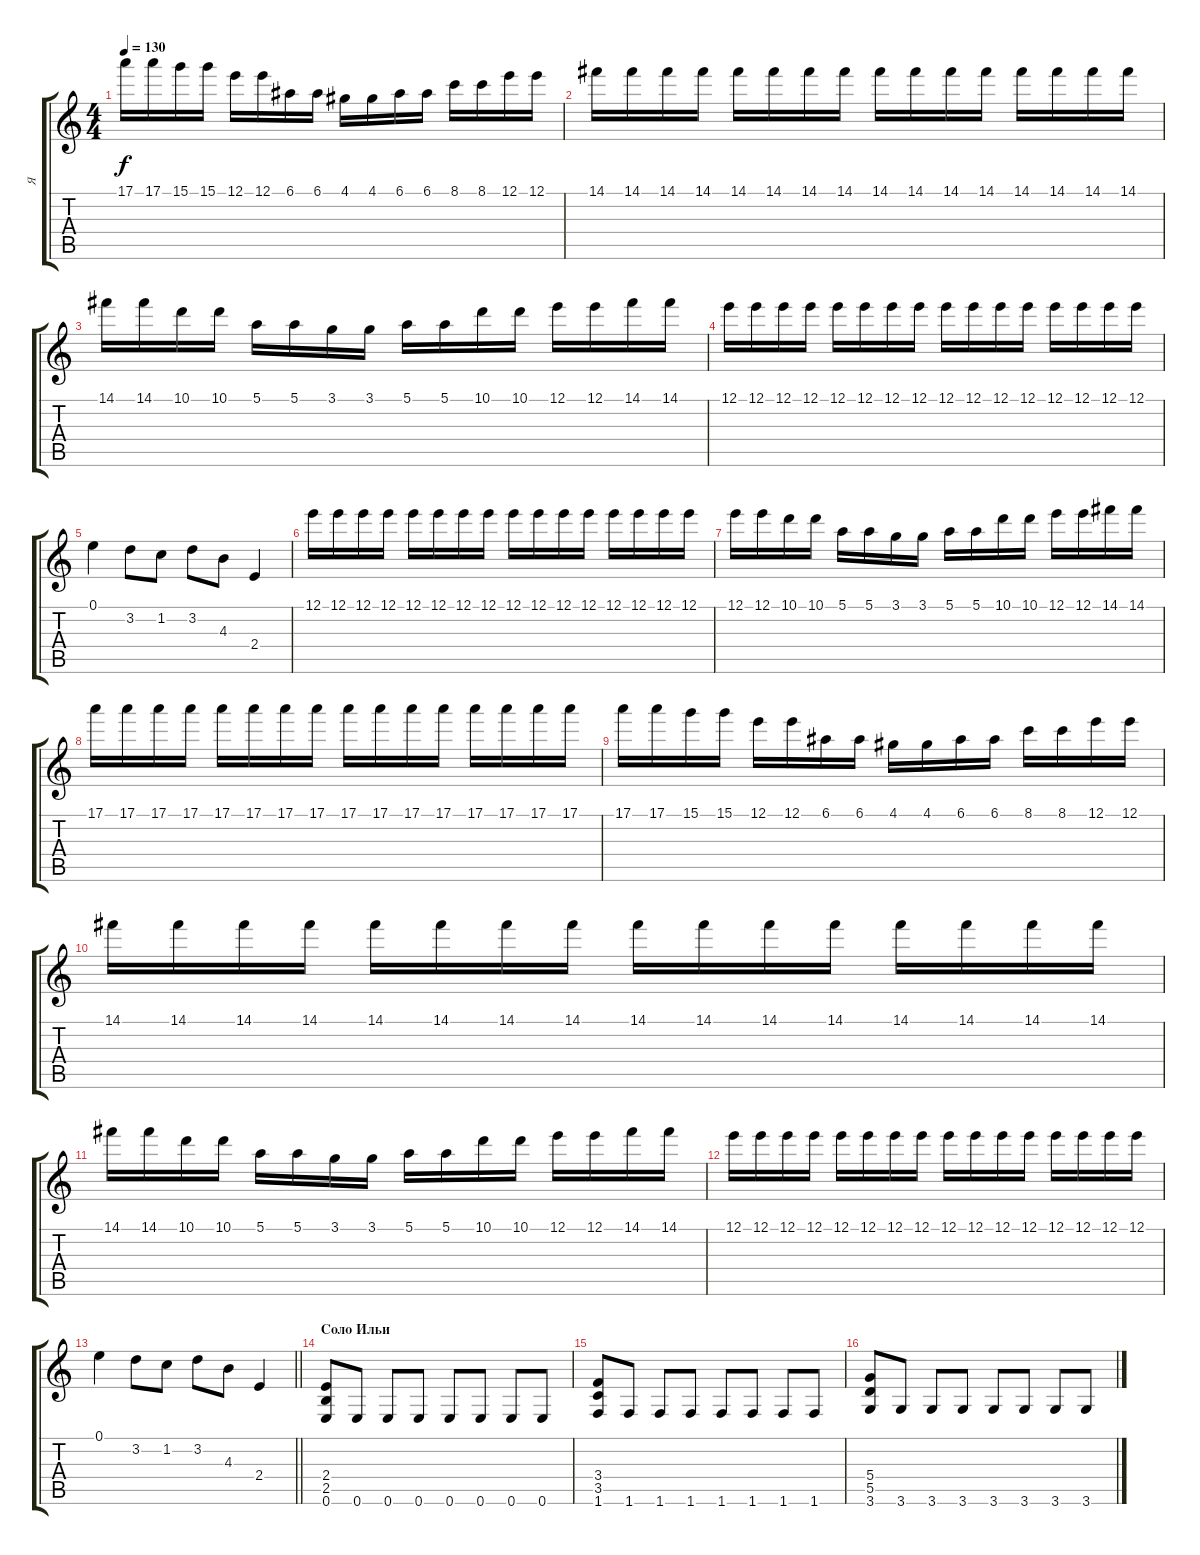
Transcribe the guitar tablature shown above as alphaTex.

\track ("Я" "Я") {instrument distortionguitar}
\staff {score tabs}
\tuning (E4 B3 G3 D3 A2 E2) {hide}
\ts (4 4)
\tempo 130
\clef g2
\ks c
17.1.16{dy f} 17.1.16 15.1.16 15.1.16 12.1.16 12.1.16 6.1.16 6.1.16 4.1.16 4.1.16 6.1.16 6.1.16 8.1.16 8.1.16 12.1.16 12.1.16 |
14.1.16 14.1.16 14.1.16 14.1.16 14.1.16 14.1.16 14.1.16 14.1.16 14.1.16 14.1.16 14.1.16 14.1.16 14.1.16 14.1.16 14.1.16 14.1.16 |
14.1.16 14.1.16 10.1.16 10.1.16 5.1.16 5.1.16 3.1.16 3.1.16 5.1.16 5.1.16 10.1.16 10.1.16 12.1.16 12.1.16 14.1.16 14.1.16 |
12.1.16 12.1.16 12.1.16 12.1.16 12.1.16 12.1.16 12.1.16 12.1.16 12.1.16 12.1.16 12.1.16 12.1.16 12.1.16 12.1.16 12.1.16 12.1.16 |
0.1.4 3.2.8 1.2.8 3.2.8 4.3.8 2.4.4 |
12.1.16 12.1.16 12.1.16 12.1.16 12.1.16 12.1.16 12.1.16 12.1.16 12.1.16 12.1.16 12.1.16 12.1.16 12.1.16 12.1.16 12.1.16 12.1.16 |
12.1.16 12.1.16 10.1.16 10.1.16 5.1.16 5.1.16 3.1.16 3.1.16 5.1.16 5.1.16 10.1.16 10.1.16 12.1.16 12.1.16 14.1.16 14.1.16 |
17.1.16 17.1.16 17.1.16 17.1.16 17.1.16 17.1.16 17.1.16 17.1.16 17.1.16 17.1.16 17.1.16 17.1.16 17.1.16 17.1.16 17.1.16 17.1.16 |
17.1.16 17.1.16 15.1.16 15.1.16 12.1.16 12.1.16 6.1.16 6.1.16 4.1.16 4.1.16 6.1.16 6.1.16 8.1.16 8.1.16 12.1.16 12.1.16 |
14.1.16 14.1.16 14.1.16 14.1.16 14.1.16 14.1.16 14.1.16 14.1.16 14.1.16 14.1.16 14.1.16 14.1.16 14.1.16 14.1.16 14.1.16 14.1.16 |
14.1.16 14.1.16 10.1.16 10.1.16 5.1.16 5.1.16 3.1.16 3.1.16 5.1.16 5.1.16 10.1.16 10.1.16 12.1.16 12.1.16 14.1.16 14.1.16 |
12.1.16 12.1.16 12.1.16 12.1.16 12.1.16 12.1.16 12.1.16 12.1.16 12.1.16 12.1.16 12.1.16 12.1.16 12.1.16 12.1.16 12.1.16 12.1.16 |
\barLineRight lightlight
0.1.4 3.2.8 1.2.8 3.2.8 4.3.8 2.4.4 |
\section ("" "Соло Ильи")
(2.4 2.5 0.6).8{volume 9 balance 6} 0.6.8 0.6.8 0.6.8 0.6.8 0.6.8 0.6.8 0.6.8 |
(3.4 3.5 1.6).8 1.6.8 1.6.8 1.6.8 1.6.8 1.6.8 1.6.8 1.6.8 |
(5.4 5.5 3.6).8 3.6.8 3.6.8 3.6.8 3.6.8 3.6.8 3.6.8 3.6.8
